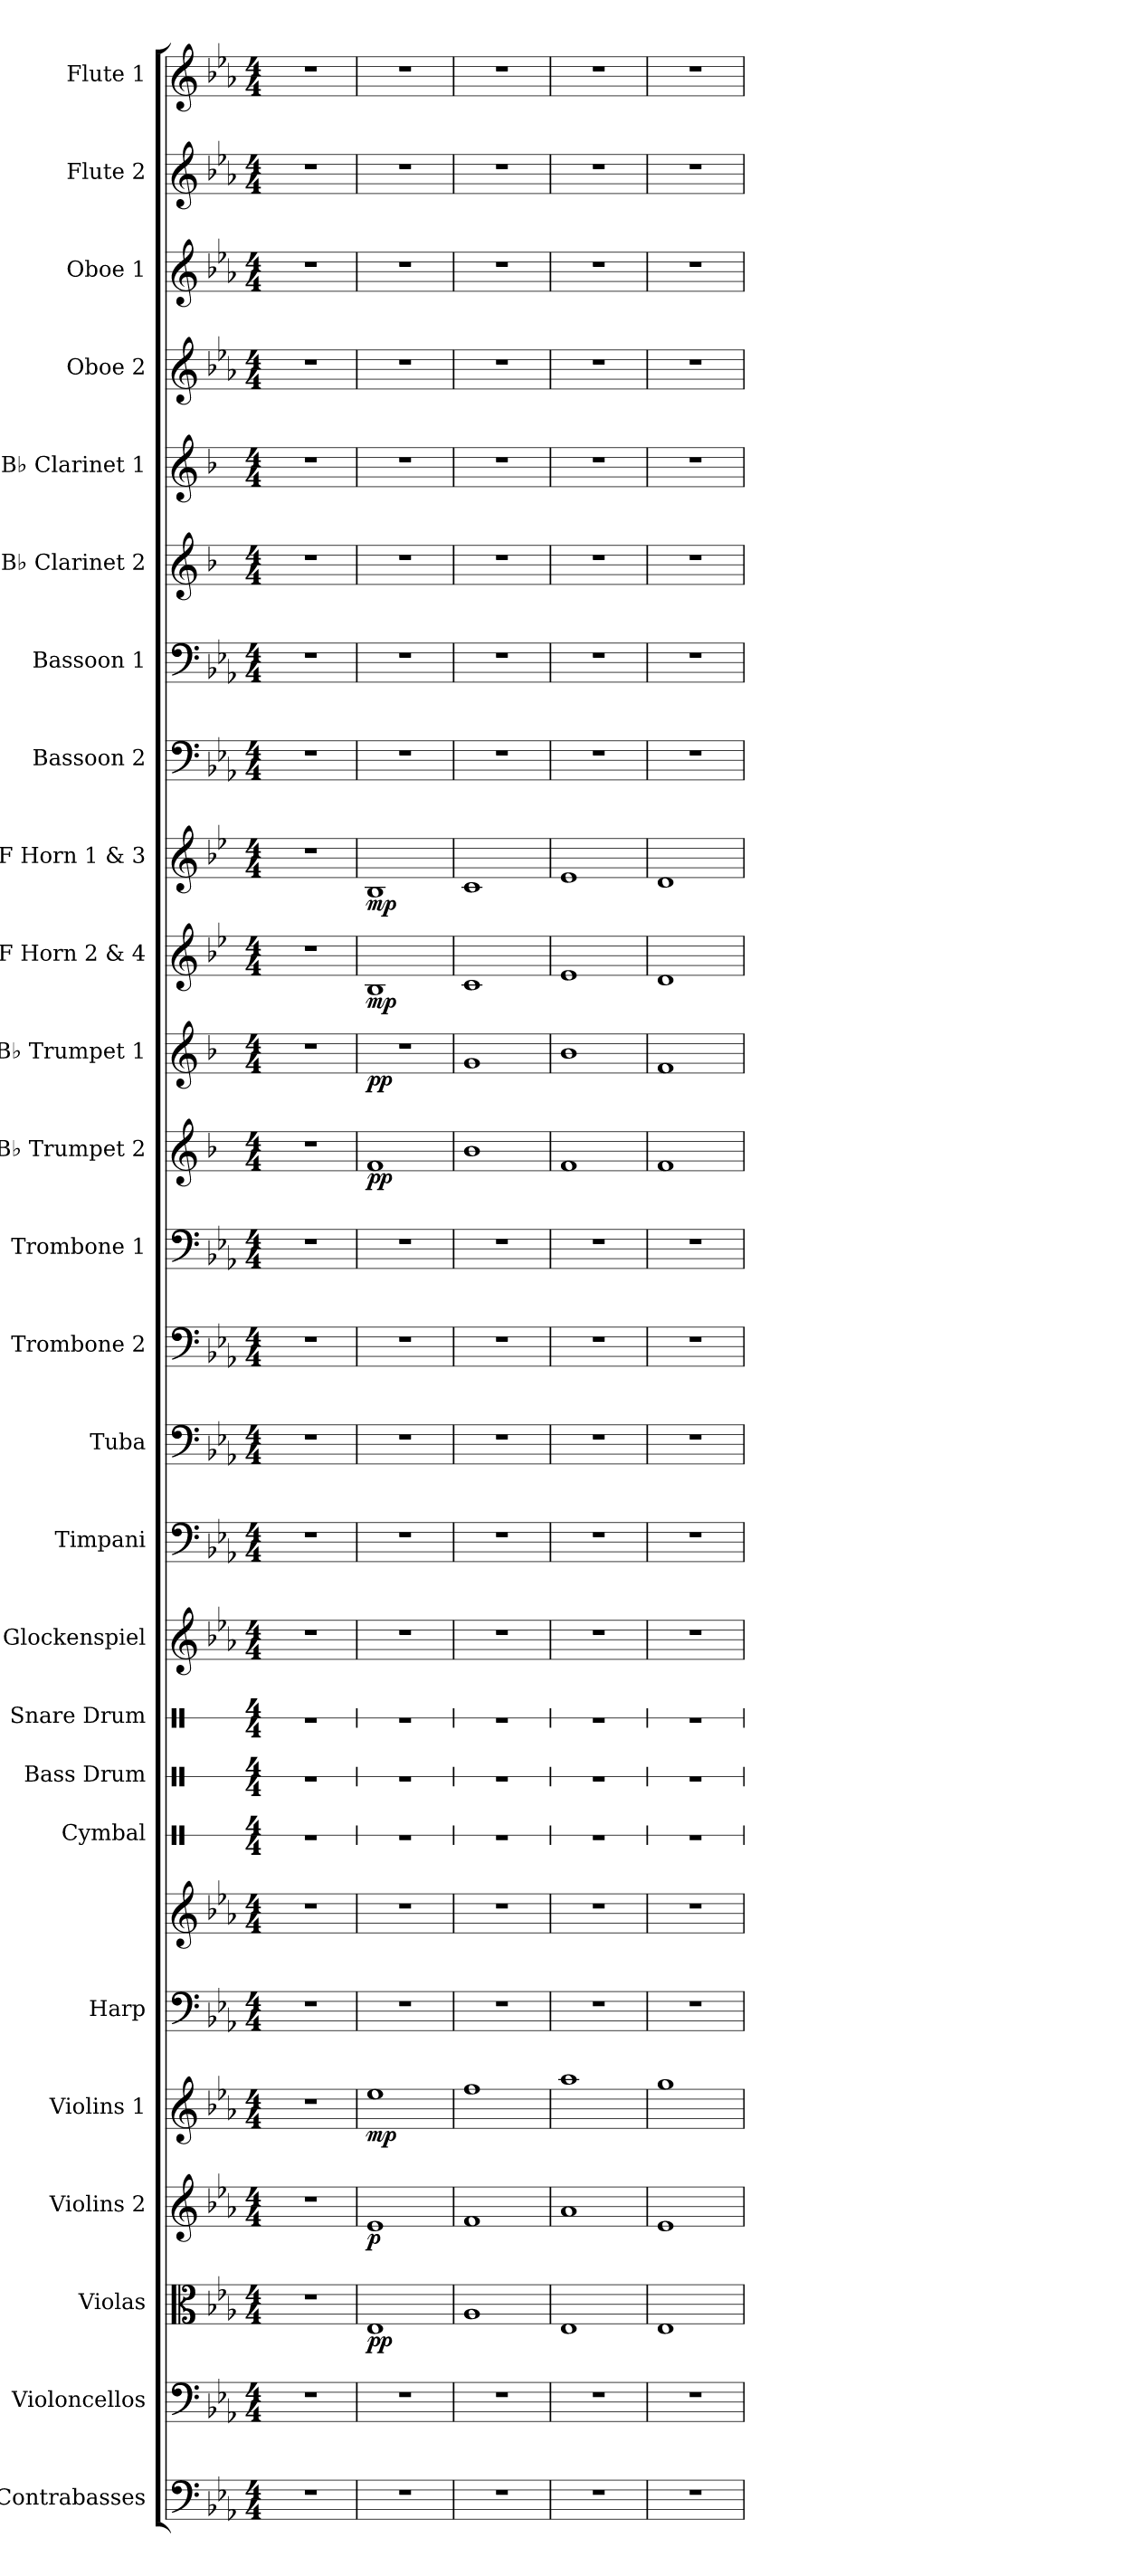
**kern	**kern	**kern	**dynam	**kern	**dynam	**kern	**dynam	**kern	**kern	**kern	**kern	**kern	**kern	**kern	**kern	**kern	**kern	**kern	**dynam	**kern	**dynam	**kern	**dynam	**kern	**dynam	**kern	**kern	**kern	**kern	**kern	**kern	**kern	**kern
*part26	*part25	*part24	*part24	*part23	*part23	*part22	*part22	*part21	*part21	*part20	*part19	*part18	*part17	*part16	*part15	*part14	*part13	*part12	*part12	*part11	*part11	*part10	*part10	*part9	*part9	*part8	*part7	*part6	*part5	*part4	*part3	*part2	*part1
*staff27	*staff26	*staff25	*staff25	*staff24	*staff24	*staff23	*staff23	*staff22	*staff21	*staff20	*staff19	*staff18	*staff17	*staff16	*staff15	*staff14	*staff13	*staff12	*staff12	*staff11	*staff11	*staff10	*staff10	*staff9	*staff9	*staff8	*staff7	*staff6	*staff5	*staff4	*staff3	*staff2	*staff1
*I"Contrabasses	*I"Violoncellos	*I"Violas	*	*I"Violins 2	*	*I"Violins 1	*	*I"Harp	*	*I"Cymbal	*I"Bass Drum	*I"Snare Drum	*I"Glockenspiel	*I"Timpani	*I"Tuba	*I"Trombone 2	*I"Trombone 1	*I"B♭ Trumpet 2	*	*I"B♭ Trumpet 1	*	*I"F Horn 2 &amp; 4	*	*I"F Horn 1 &amp; 3	*	*I"Bassoon 2	*I"Bassoon 1	*I"B♭ Clarinet 2	*I"B♭ Clarinet 1	*I"Oboe 2	*I"Oboe 1	*I"Flute 2	*I"Flute 1
*I'Cbs.	*I'Vcs.	*I'Vlas.	*	*I'Vlns. 2	*	*I'Vlns. 1	*	*I'Hrp.	*	*I'Cym.	*I'B. Dr.	*I'Sn. Dr.	*I'Glock.	*I'Timp.	*I'Tba.	*I'Tbn. 2	*I'Tbn. 1	*I'B♭ Tpt. 2	*	*I'B♭ Tpt. 1	*	*I'F Hn. 2 4	*	*I'F Hn. 1 3	*	*I'Bsn. 2	*I'Bsn. 1	*I'B♭ Cl. 2	*I'B♭ Cl. 1	*I'Ob. 2	*I'Ob. 1	*I'Fl. 2	*I'Fl. 1
*	*	*	*	*	*	*	*	*	*	*stria1	*stria1	*stria1	*	*	*	*	*	*	*	*	*	*	*	*	*	*	*	*	*	*	*	*	*
*clefF4	*clefF4	*clefC3	*	*clefG2	*	*clefG2	*	*clefF4	*clefG2	*clefX	*clefX	*clefX	*clefG2	*clefF4	*clefF4	*clefF4	*clefF4	*clefG2	*	*clefG2	*	*clefG2	*	*clefG2	*	*clefF4	*clefF4	*clefG2	*clefG2	*clefG2	*clefG2	*clefG2	*clefG2
*ITrd7c12	*	*	*	*	*	*	*	*	*	*	*	*	*ITrd-14c-24	*	*	*	*	*ITrd1c2	*	*ITrd1c2	*	*ITrd4c7	*	*ITrd4c7	*	*	*	*ITrd1c2	*ITrd1c2	*	*	*	*
*k[b-e-a-]	*k[b-e-a-]	*k[b-e-a-]	*	*k[b-e-a-]	*	*k[b-e-a-]	*	*k[b-e-a-]	*k[b-e-a-]	*k[]	*k[]	*k[]	*k[b-e-a-]	*k[b-e-a-]	*k[b-e-a-]	*k[b-e-a-]	*k[b-e-a-]	*k[b-e-a-]	*	*k[b-e-a-]	*	*k[b-e-a-]	*	*k[b-e-a-]	*	*k[b-e-a-]	*k[b-e-a-]	*k[b-e-a-]	*k[b-e-a-]	*k[b-e-a-]	*k[b-e-a-]	*k[b-e-a-]	*k[b-e-a-]
*M4/4	*M4/4	*M4/4	*	*M4/4	*	*M4/4	*	*M4/4	*M4/4	*M4/4	*M4/4	*M4/4	*M4/4	*M4/4	*M4/4	*M4/4	*M4/4	*M4/4	*	*M4/4	*	*M4/4	*	*M4/4	*	*M4/4	*M4/4	*M4/4	*M4/4	*M4/4	*M4/4	*M4/4	*M4/4
=1	=1	=1	=1	=1	=1	=1	=1	=1	=1	=1	=1	=1	=1	=1	=1	=1	=1	=1	=1	=1	=1	=1	=1	=1	=1	=1	=1	=1	=1	=1	=1	=1	=1
1r	1r	1r	.	1r	.	1r	.	1r	1r	1r	1r	1r	1r	1r	1r	1r	1r	1r	.	1r	.	1r	.	1r	.	1r	1r	1r	1r	1r	1r	1r	1r
=2	=2	=2	=2	=2	=2	=2	=2	=2	=2	=2	=2	=2	=2	=2	=2	=2	=2	=2	=2	=2	=2	=2	=2	=2	=2	=2	=2	=2	=2	=2	=2	=2	=2
*	*	*	*	*	*	*	*	*	*	*	*	*	*	*	*	*	*	*	*	*	*	*	*	*	*	*	*	*	*	*	*	*	*MM120
!	!	!	!LO:DY:b	!	!LO:DY:b	!	!LO:DY:b	!	!	!	!	!	!	!	!	!	!	!	!LO:DY:b	!	!LO:DY:b	!	!LO:DY:b	!	!LO:DY:b	!	!	!	!	!	!	!	!
1r	1r	1E-	pp	1e-	p	1ee-	mp	1r	1r	1r	1r	1r	1r	1r	1r	1r	1r	1e-	pp	1r	pp	1E-	mp	1E-	mp	1r	1r	1r	1r	1r	1r	1r	1r
=3	=3	=3	=3	=3	=3	=3	=3	=3	=3	=3	=3	=3	=3	=3	=3	=3	=3	=3	=3	=3	=3	=3	=3	=3	=3	=3	=3	=3	=3	=3	=3	=3	=3
1r	1r	1A-	.	1f	.	1ff	.	1r	1r	1r	1r	1r	1r	1r	1r	1r	1r	1a-	.	1f	.	1F	.	1F	.	1r	1r	1r	1r	1r	1r	1r	1r
=4	=4	=4	=4	=4	=4	=4	=4	=4	=4	=4	=4	=4	=4	=4	=4	=4	=4	=4	=4	=4	=4	=4	=4	=4	=4	=4	=4	=4	=4	=4	=4	=4	=4
1r	1r	1E-	.	1a-	.	1aa-	.	1r	1r	1r	1r	1r	1r	1r	1r	1r	1r	1e-	.	1a-	.	1A-	.	1A-	.	1r	1r	1r	1r	1r	1r	1r	1r
=5	=5	=5	=5	=5	=5	=5	=5	=5	=5	=5	=5	=5	=5	=5	=5	=5	=5	=5	=5	=5	=5	=5	=5	=5	=5	=5	=5	=5	=5	=5	=5	=5	=5
1r	1r	1E-	.	1e-	.	1gg	.	1r	1r	1r	1r	1r	1r	1r	1r	1r	1r	1e-	.	1e-	.	1G	.	1G	.	1r	1r	1r	1r	1r	1r	1r	1r
=	=	=	=	=	=	=	=	=	=	=	=	=	=	=	=	=	=	=	=	=	=	=	=	=	=	=	=	=	=	=	=	=	=
*-	*-	*-	*-	*-	*-	*-	*-	*-	*-	*-	*-	*-	*-	*-	*-	*-	*-	*-	*-	*-	*-	*-	*-	*-	*-	*-	*-	*-	*-	*-	*-	*-	*-
